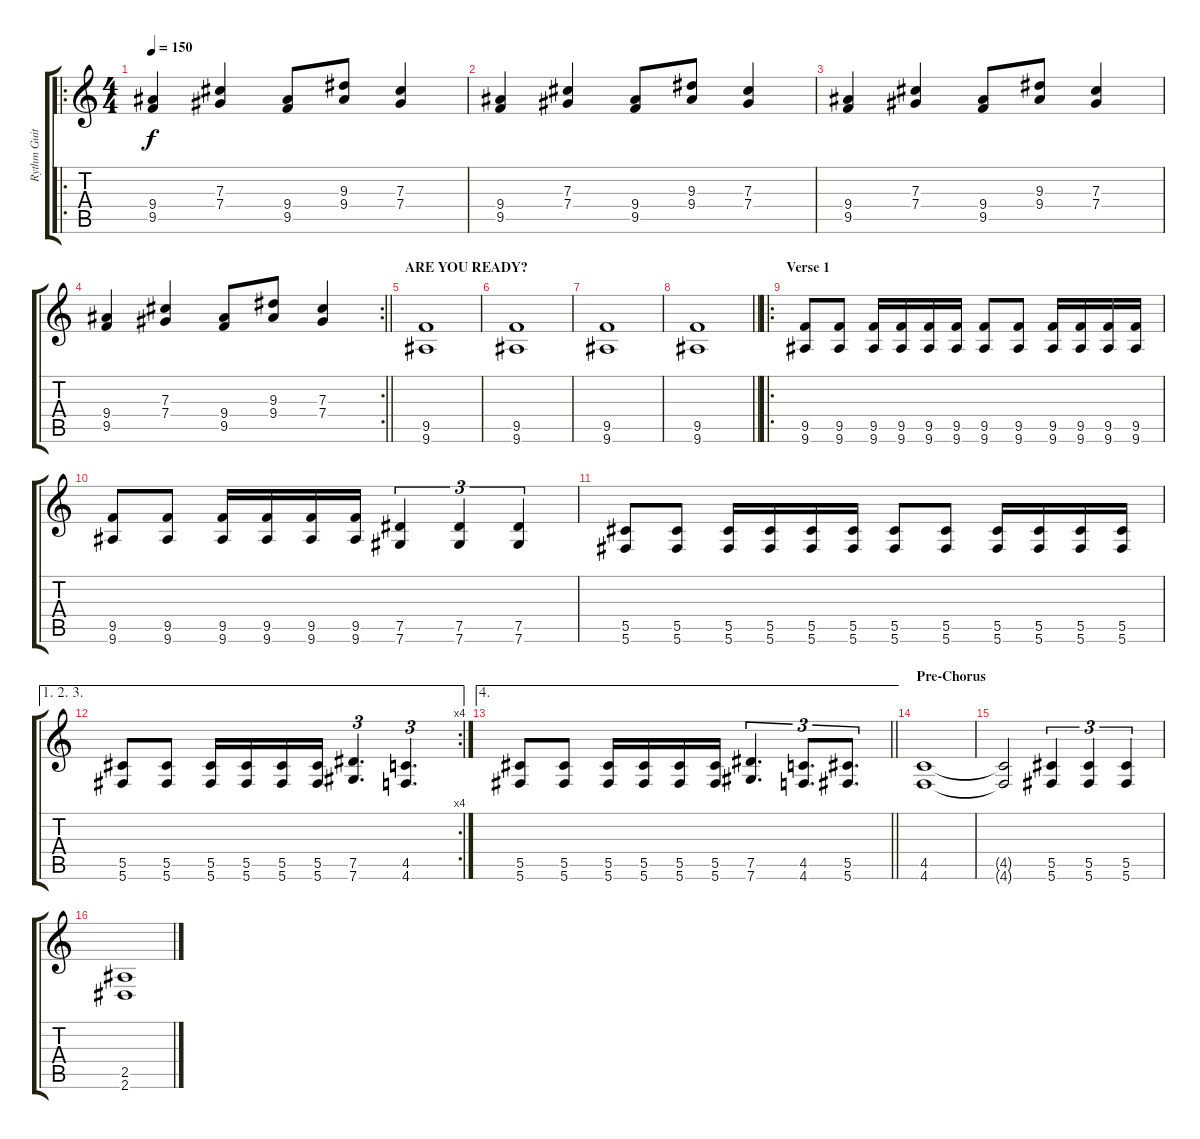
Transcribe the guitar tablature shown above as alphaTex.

\track ("Rythm Guitar" "Rythm Guit") {instrument distortionguitar}
\staff {score tabs}
\tuning (Eb4 Bb3 Gb3 Db3 Ab2 Db2) {hide}
\ro
\ts (4 4)
\tempo 150
\clef g2
\ks c
(9.4 9.5).4{dy f} (7.3 7.4).4 (9.4 9.5).8 (9.3 9.4).8 (7.3 7.4).4 |
(9.4 9.5).4 (7.3 7.4).4 (9.4 9.5).8 (9.3 9.4).8 (7.3 7.4).4 |
(9.4 9.5).4 (7.3 7.4).4 (9.4 9.5).8 (9.3 9.4).8 (7.3 7.4).4 |
\rc 2
\barLineRight lightlight
(9.4 9.5).4 (7.3 7.4).4 (9.4 9.5).8 (9.3 9.4).8 (7.3 7.4).4 |
\section ("" "ARE YOU READY?")
(9.5 9.6).1 |
(9.5 9.6).1 |
(9.5 9.6).1 |
\barLineRight lightlight
(9.5 9.6).1 |
\ro
\section ("" "Verse 1")
(9.5 9.6).8 (9.5 9.6).8 (9.5 9.6).16 (9.5 9.6).16 (9.5 9.6).16 (9.5 9.6).16 (9.5 9.6).8 (9.5 9.6).8 (9.5 9.6).16 (9.5 9.6).16 (9.5 9.6).16 (9.5 9.6).16 |
(9.5 9.6).8 (9.5 9.6).8 (9.5 9.6).16 (9.5 9.6).16 (9.5 9.6).16 (9.5 9.6).16 (7.5 7.6).4{tu (3 2)} (7.5 7.6).4{tu (3 2)} (7.5 7.6).4{tu (3 2)} |
(5.5 5.6).8 (5.5 5.6).8 (5.5 5.6).16 (5.5 5.6).16 (5.5 5.6).16 (5.5 5.6).16 (5.5 5.6).8 (5.5 5.6).8 (5.5 5.6).16 (5.5 5.6).16 (5.5 5.6).16 (5.5 5.6).16 |
\ae (1 2 3)
\rc 4
(5.5 5.6).8 (5.5 5.6).8 (5.5 5.6).16 (5.5 5.6).16 (5.5 5.6).16 (5.5 5.6).16 (7.5 7.6).4{d tu (3 2)} (4.5 4.6).4{d tu (3 2)} |
\ae 4
\barLineRight lightlight
(5.5 5.6).8 (5.5 5.6).8 (5.5 5.6).16 (5.5 5.6).16 (5.5 5.6).16 (5.5 5.6).16 (7.5 7.6).4{d tu (3 2)} (4.5 4.6).8{d tu (3 2)} (5.5 5.6).8{d tu (3 2)} |
\section ("" "Pre-Chorus")
(4.5 4.6).1 |
(4.5{t} 4.6{t}).2 (5.5 5.6).4{tu (3 2)} (5.5 5.6).4{tu (3 2)} (5.5 5.6).4{tu (3 2)} |
(2.5 2.6).1
